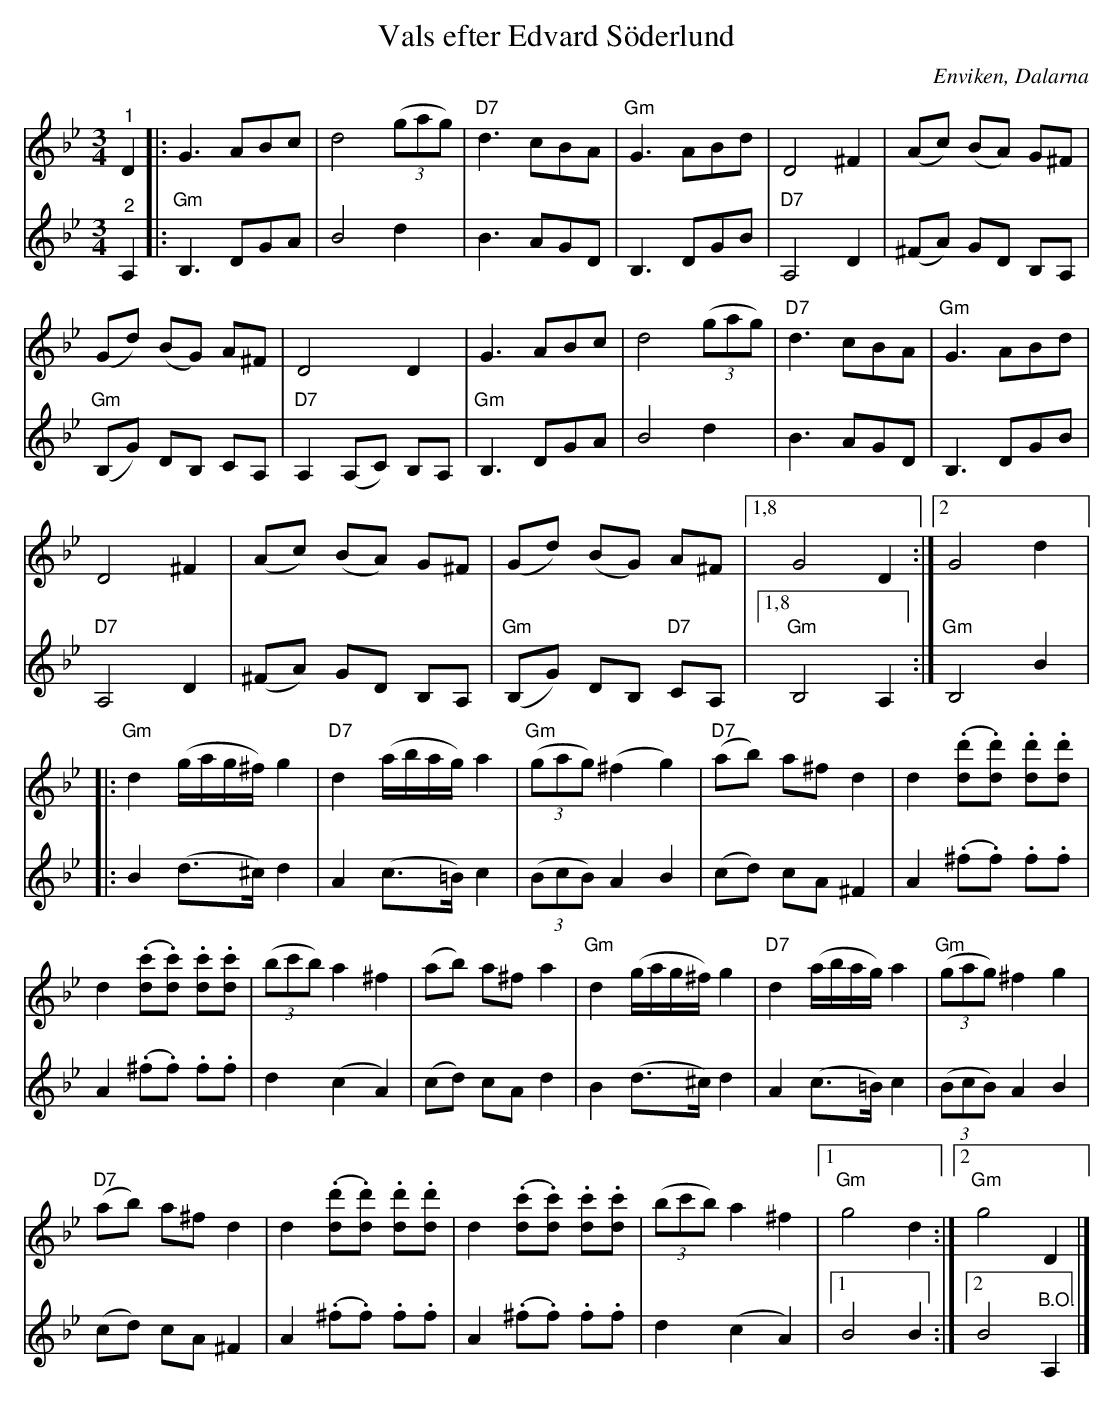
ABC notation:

X:1
T:Vals efter Edvard Söderlund
O:Enviken, Dalarna
L:1/8
M:3/4
K:Gm
V:1
"^1" D2 |: G3 ABc | d4 (3(gag) |"D7" d3 cBA |"Gm" G3 ABd | D4 ^F2 | (Ac) (BA) G^F |
(Gd) (BG) A^F | D4 D2 | G3 ABc | d4 (3(gag) |"D7" d3 cBA |"Gm" G3 ABd |
D4 ^F2 | (Ac) (BA) G^F | (Gd) (BG) A^F |1,8 G4 D2 :|2 G4 d2 |:
"Gm" d2 (g/a/g/^f/) g2 |"D7" d2 (a/b/a/g/) a2 | "Gm" (3(gag) (^f2 g2) |"D7" (ab) a^f d2 | d2 (.[dd'].[dd']) .[dd'].[dd'] |
d2 (.[dc'].[dc']) .[dc'].[dc'] | (3(bc'b) a2 ^f2 | (ab) a^f a2 | "Gm" d2 (g/a/g/^f/) g2 | "D7" d2 (a/b/a/g/) a2 |"Gm" (3(gag) ^f2 g2 |
"D7" (ab) a^f d2 | d2 (.[dd'].[dd']) .[dd'].[dd'] | d2 (.[dc'].[dc']) .[dc'].[dc'] | (3(bc'b) a2 ^f2 |1"Gm" g4 d2 :|2"Gm" g4 D2 |]
V:2
"^2" A,2 |:"Gm" B,3 DGA | B4 d2 | B3 AGD | B,3 DGB |"D7" A,4 D2 | (^FA) GD B,A, |
"Gm" (B,G) DB, CA, |"D7" A,2 (A,C) B,A, |"Gm" B,3 DGA | B4 d2 | B3 AGD |
B,3 DGB |"D7" A,4 D2 | (^FA) GD B,A, |"Gm" (B,G) DB,"D7" CA, |1,8"Gm" B,4 A,2 :|"Gm" B,4 B2 |:
B2 (d>^c) d2 | A2 (c>=B) c2 | (3(BcB) A2 B2 | (cd) cA ^F2 | A2 (.^f.f) .f.f | A2 (.^f.f) .f.f |
d2 (c2 A2) | (cd) cA d2 | B2 (d>^c) d2 | A2 (c>=B) c2 | (3(BcB) A2 B2 | (cd) cA ^F2 |
A2 (.^f.f) .f.f | A2 (.^f.f) .f.f | d2 (c2 A2) |1 B4 B2 :|2 B4"^B.O." A,2 |]
